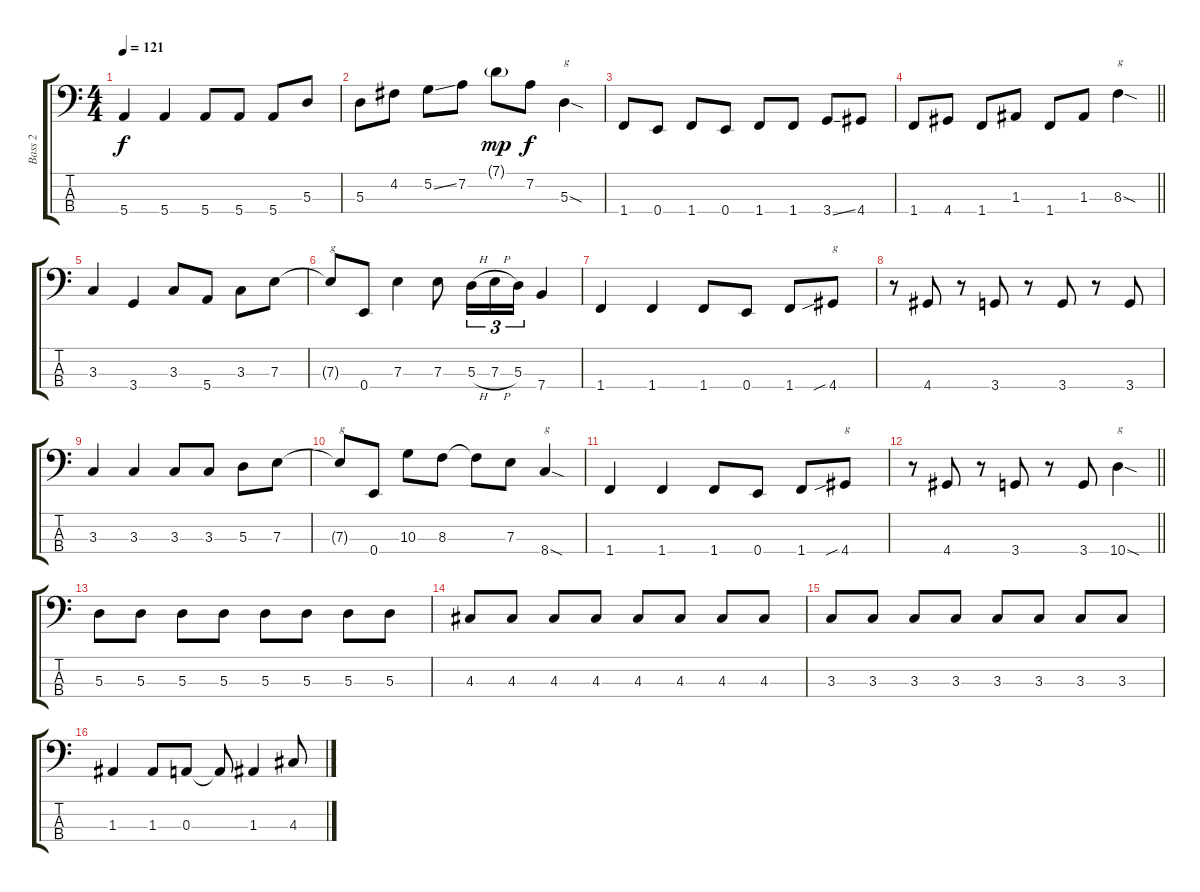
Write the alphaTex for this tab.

\track ("Bass 2" "Bass 2") {instrument electricbasspick}
\staff {score tabs}
\tuning (G2 D2 A1 E1) {hide}
\ts (4 4)
\tempo 121
\clef f4
\ks c
5.4.4{dy f} 5.4.4 5.4.8 5.4.8 5.4.8 5.3.8 |
5.3.8 4.2.8 5.2{ss}.8 7.2.8 7.1{g}.8{dy mp} 7.2.8{dy f} 5.3{sod}.4{txt "g"} |
1.4.8 0.4.8 1.4.8 0.4.8 1.4.8 1.4.8 3.4{ss}.8 4.4.8 |
\barLineRight lightlight
1.4.8 4.4.8 1.4.8 1.3.8 1.4.8 1.3.8 8.3{sod}.4{txt "g"} |
3.3.4 3.4.4 3.3.8 5.4.8 3.3.8 7.3.8 |
7.3{t}.8{txt "g"} 0.4.8 7.3.4 7.3.8 5.3{h}.16{tu (3 2)} 7.3{h}.16{tu (3 2)} 5.3.16{tu (3 2)} 7.4.4 |
1.4.4 1.4.4 1.4.8 0.4.8 1.4.8 4.4{sib}.8{txt "g"} |
r.8 4.4.8 r.8 3.4.8 r.8 3.4.8 r.8 3.4.8 |
3.3.4 3.3.4 3.3.8 3.3.8 5.3.8 7.3.8 |
7.3{t}.8{txt "g"} 0.4.8 10.3.8 8.3.8 8.3{t}.8 7.3.8 8.4{sod}.4{txt "g"} |
1.4.4 1.4.4 1.4.8 0.4.8 1.4.8 4.4{sib}.8{txt "g"} |
\barLineRight lightlight
r.8 4.4.8 r.8 3.4.8 r.8 3.4.8 10.4{sod}.4{txt "g"} |
5.3.8 5.3.8 5.3.8 5.3.8 5.3.8 5.3.8 5.3.8 5.3.8 |
4.3.8 4.3.8 4.3.8 4.3.8 4.3.8 4.3.8 4.3.8 4.3.8 |
3.3.8 3.3.8 3.3.8 3.3.8 3.3.8 3.3.8 3.3.8 3.3.8 |
1.3.4 1.3.8 0.3.8 0.3{t}.8 1.3.4 4.3.8
